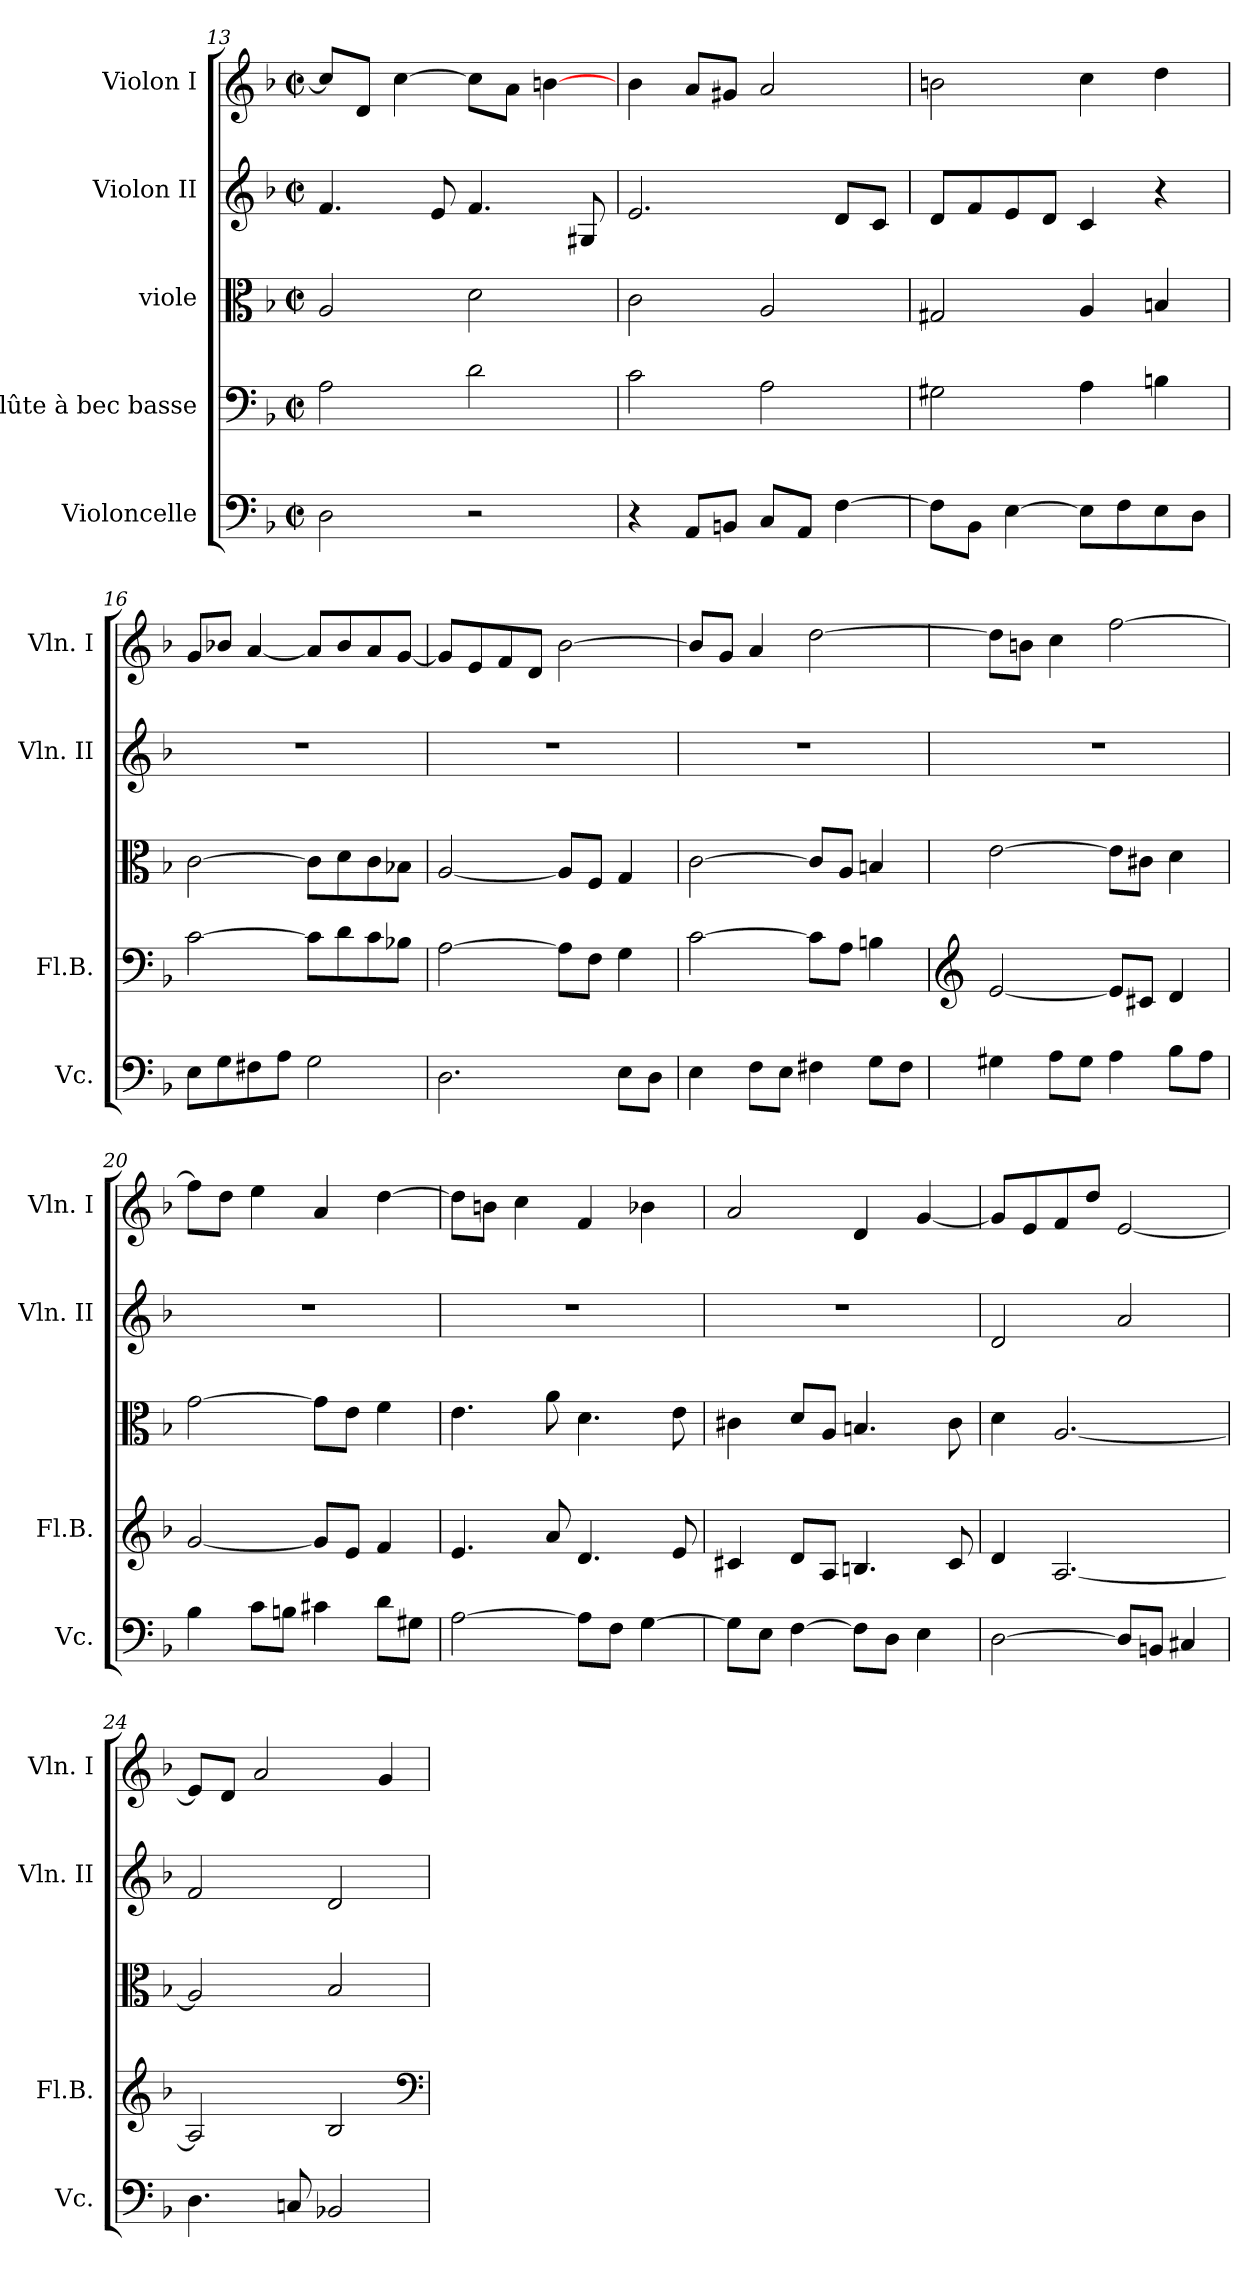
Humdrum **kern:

**kern	**kern	**kern	**kern	**kern
*part5	*part4	*part3	*part2	*part1
*staff5	*staff4	*staff3	*staff2	*staff1
*I"Violoncelle	*I"Flûte à bec basse	*I"viole	*I"Violon II	*I"Violon I
*I'Vc.	*I'Fl.B.	*	*I'Vln. II	*I'Vln. I
*clefF4	*clefF4	*clefC3	*clefG2	*clefG2
*	*ITrd-7c-12	*	*	*
*k[b-]	*k[b-]	*k[b-]	*k[b-]	*k[b-]
*d:	*d:	*d:	*d:	*d:
*M2/2	*M2/2	*M2/2	*M2/2	*M2/2
*met(c|)	*met(c|)	*met(c|)	*met(c|)	*met(c|)
=13	=13	=13	=13	=13
2D\	2a\	2A/	4.f/	8cc/L]
.	.	.	.	8d/J
.	.	.	.	[4cc\
.	.	.	8e/	.
2r	2dd\	2d\	4.f/	8cc\L]
.	.	.	.	8a\J
.	.	.	.	[4bn\
.	.	.	8G#X/	.
=14	=14	=14	=14	=14
4r	2cc\	2c\	2.e/	4b-\
8AA/L	.	.	.	8a/L
8BBn/J	.	.	.	8g#X/J
8C/L	2a\	2A/	.	2a/
8AA/J	.	.	.	.
[4F\	.	.	8d/L	.
.	.	.	8c/J	.
!!LO:LB:g=z
=15	=15	=15	=15	=15
8F\L]	2g#X\	2G#X/	8d/L	2bn\
8BB-\J	.	.	8f/	.
[4E\	.	.	8e/	.
.	.	.	8d/J	.
8E\L]	4a\	4A/	4c/	4cc\
8F\	.	.	.	.
8E\	4bn\	4Bn/	4r	4dd\
8D\J	.	.	.	.
=16	=16	=16	=16	=16
8E\L	[2cc\	[2c\	1r	8g/L
8G\	.	.	.	8b-X/J
8F#X\	.	.	.	[4a/
8A\J	.	.	.	.
2G\	8cc\L]	8c\L]	.	8a/L]
.	8dd\	8d\	.	8b-/
.	8cc\	8c\	.	8a/
.	8b-X\J	8B-X\J	.	[8g/J
=17	=17	=17	=17	=17
2.D\	[2a\	[2A/	1r	8g/L]
.	.	.	.	8e/
.	.	.	.	8f/
.	.	.	.	8d/J
.	8a\L]	8A/L]	.	[2b-\
.	8f\J	8F/J	.	.
8E\L	4g\	4G/	.	.
8D\J	.	.	.	.
=18	=18	=18	=18	=18
4E\	[2cc\	[2c\	1r	8b-/L]
.	.	.	.	8g/J
8F\L	.	.	.	4a/
8E\J	.	.	.	.
4F#X\	8cc\L]	8c/L]	.	[2dd\
.	8a\J	8A/J	.	.
8G\L	4bn\	4Bn/	.	.
8F#\J	.	.	.	.
!!LO:PB:g=z
=19	=19	=19	=19	=19
*	*clefG2	*	*	*
4G#X\	[2ee/	[2e\	1r	8dd\L]
.	.	.	.	8bn\J
8A\L	.	.	.	4cc\
8G#\J	.	.	.	.
4A\	8ee/L]	8e\L]	.	[2ff\
.	8cc#X/J	8c#X\J	.	.
8B-\L	4dd/	4d\	.	.
8A\J	.	.	.	.
=20	=20	=20	=20	=20
4B-\	[2gg/	[2g\	1r	8ff\L]
.	.	.	.	8dd\J
8c\L	.	.	.	4ee\
8Bn\J	.	.	.	.
4c#X\	8gg/L]	8g\L]	.	4a/
.	8ee/J	8e\J	.	.
8d\L	4ff/	4f\	.	[4dd\
8G#X\J	.	.	.	.
=21	=21	=21	=21	=21
[2A\	4.ee/	4.e\	1r	8dd\L]
.	.	.	.	8bn\J
.	.	.	.	4cc\
.	8aa/	8a\	.	.
8A\L]	4.dd/	4.d\	.	4f/
8F\J	.	.	.	.
[4G\	.	.	.	4b-X\
.	8ee/	8e\	.	.
=22	=22	=22	=22	=22
8G\L]	4cc#X/	4c#X\	1r	2a/
8E\J	.	.	.	.
[4F\	8dd/L	8d/L	.	.
.	8a/J	8A/J	.	.
8F\L]	4.bn/	4.Bn/	.	4d/
8D\J	.	.	.	.
4E\	.	.	.	[4g/
.	8cc#/	8c#\	.	.
!!LO:LB:g=z
=23	=23	=23	=23	=23
[2D\	4dd/	4d\	2d/	8g/L]
.	.	.	.	8e/
.	[2.a/	[2.A/	.	8f/
.	.	.	.	8dd/J
8D/L]	.	.	2a/	[2e/
8BBn/J	.	.	.	.
4C#X/	.	.	.	.
=24	=24	=24	=24	=24
4.D\	2a/]	2A/]	2f/	8e/L]
.	.	.	.	8d/J
.	.	.	.	2a/
8Cn/	.	.	.	.
2BB-X/	2b-/	2B-/	2d/	.
.	.	.	.	4g/
*	*clefF4	*	*	*
=	=	=	=	=
*-	*-	*-	*-	*-
